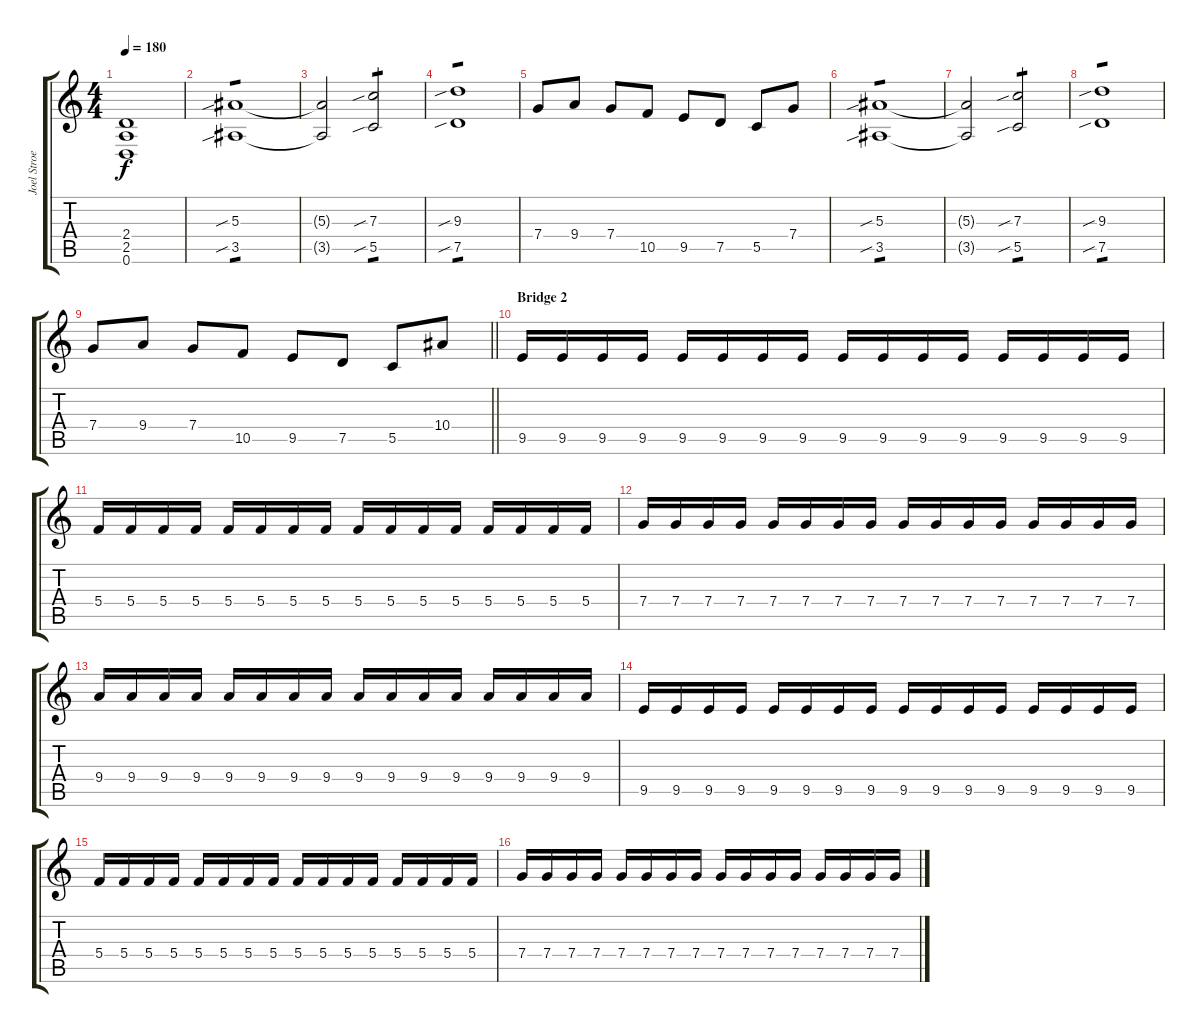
\track ("Joel Stroetzel" "Joel Stroe") {instrument distortionguitar}
\staff {score tabs}
\tuning (D4 A3 F3 C3 G2 D2) {hide}
\ts (4 4)
\tempo 180
\clef g2
\ks c
(2.4{t} 2.5{t} 0.6{t}).1{dy f} |
(5.3{sib} 3.5{sib}).1{tp 1} |
(5.3{t} 3.5{t}).2 (7.3{sib} 5.5{sib}).2{tp 1} |
(9.3{sib} 7.5{sib}).1{tp 1} |
7.4.8 9.4.8 7.4.8 10.5.8 9.5.8 7.5.8 5.5.8 7.4.8 |
(5.3{sib} 3.5{sib}).1{tp 1} |
(5.3{t} 3.5{t}).2 (7.3{sib} 5.5{sib}).2{tp 1} |
(9.3{sib} 7.5{sib}).1{tp 1} |
\barLineRight lightlight
7.4.8 9.4.8 7.4.8 10.5.8 9.5.8 7.5.8 5.5.8 10.4.8 |
\section ("" "Bridge 2")
9.5.16 9.5.16 9.5.16 9.5.16 9.5.16 9.5.16 9.5.16 9.5.16 9.5.16 9.5.16 9.5.16 9.5.16 9.5.16 9.5.16 9.5.16 9.5.16 |
5.4.16 5.4.16 5.4.16 5.4.16 5.4.16 5.4.16 5.4.16 5.4.16 5.4.16 5.4.16 5.4.16 5.4.16 5.4.16 5.4.16 5.4.16 5.4.16 |
7.4.16 7.4.16 7.4.16 7.4.16 7.4.16 7.4.16 7.4.16 7.4.16 7.4.16 7.4.16 7.4.16 7.4.16 7.4.16 7.4.16 7.4.16 7.4.16 |
9.4.16 9.4.16 9.4.16 9.4.16 9.4.16 9.4.16 9.4.16 9.4.16 9.4.16 9.4.16 9.4.16 9.4.16 9.4.16 9.4.16 9.4.16 9.4.16 |
9.5.16 9.5.16 9.5.16 9.5.16 9.5.16 9.5.16 9.5.16 9.5.16 9.5.16 9.5.16 9.5.16 9.5.16 9.5.16 9.5.16 9.5.16 9.5.16 |
5.4.16 5.4.16 5.4.16 5.4.16 5.4.16 5.4.16 5.4.16 5.4.16 5.4.16 5.4.16 5.4.16 5.4.16 5.4.16 5.4.16 5.4.16 5.4.16 |
7.4.16 7.4.16 7.4.16 7.4.16 7.4.16 7.4.16 7.4.16 7.4.16 7.4.16 7.4.16 7.4.16 7.4.16 7.4.16 7.4.16 7.4.16 7.4.16
